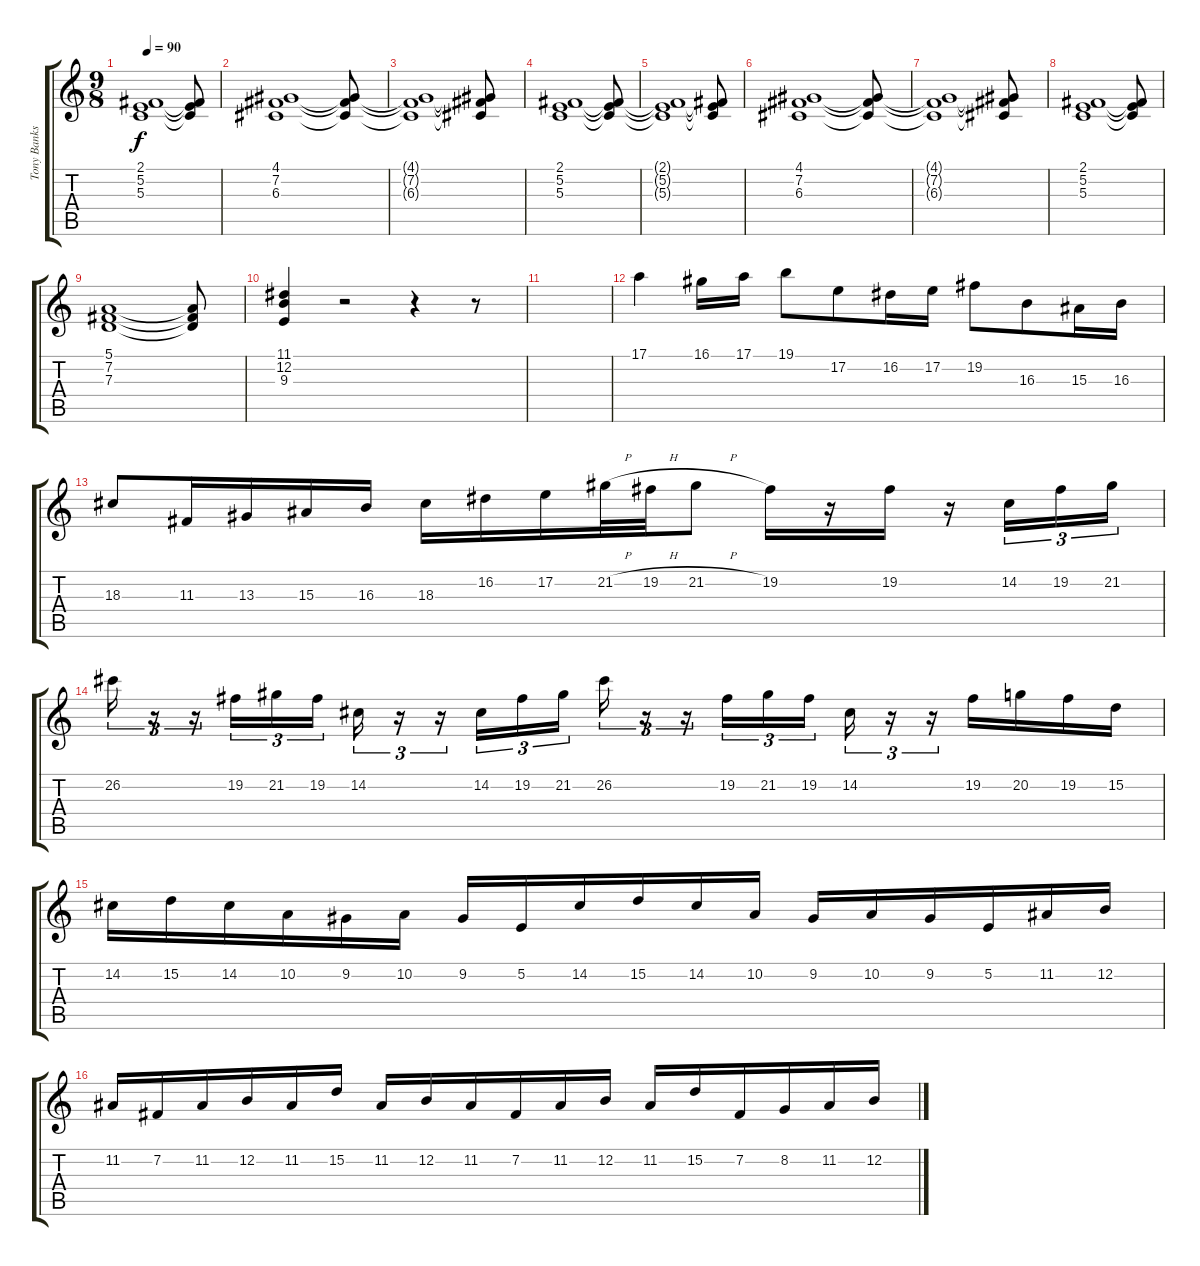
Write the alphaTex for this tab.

\track ("Tony Banks (organ)" "Tony Banks") {instrument drawbarorgan}
\staff {score tabs}
\tuning (E4 B3 G3 D3 A2 E2) {hide}
\ts (9 8)
\tempo 90
\clef g2
\ks c
(2.1{t} 5.2{t} 5.3{t}).1{dy f} (2.1{t} 5.2{t} 5.3{t}).8 |
(4.1 7.2 6.3).1 (4.1{t} 7.2{t} 6.3{t}).8 |
(4.1{t} 7.2{t} 6.3{t}).1 (4.1{t} 7.2{t} 6.3{t}).8 |
(2.1 5.2 5.3).1 (2.1{t} 5.2{t} 5.3{t}).8 |
(2.1{t} 5.2{t} 5.3{t}).1 (2.1{t} 5.2{t} 5.3{t}).8 |
(4.1 7.2 6.3).1 (4.1{t} 7.2{t} 6.3{t}).8 |
(4.1{t} 7.2{t} 6.3{t}).1 (4.1{t} 7.2{t} 6.3{t}).8 |
(2.1 5.2 5.3).1 (2.1{t} 5.2{t} 5.3{t}).8 |
(5.1 7.2 7.3).1 (5.1{t} 7.2{t} 7.3{t}).8 |
(11.1 12.2 9.3).4 r.2 r.4 r.8 |
|
17.1.4 16.1.16 17.1.16 19.1.8 17.2.8 16.2.16 17.2.16 19.2.8 16.3.8 15.3.16 16.3.16 |
18.3.8 11.3.16 13.3.16 15.3.16 16.3.16 18.3.16 16.2.16 17.2.16 21.2{h}.32 19.2{h}.32 21.2{h}.8 19.2.16 r.16 19.2.16 r.16 14.2.16{tu (3 2)} 19.2.16{tu (3 2)} 21.2.16{tu (3 2)} |
26.2.16{tu (3 2)} r.16{tu (3 2)} r.16{tu (3 2)} 19.2.16{tu (3 2)} 21.2.16{tu (3 2)} 19.2.16{tu (3 2)} 14.2.16{tu (3 2)} r.16{tu (3 2)} r.16{tu (3 2)} 14.2.16{tu (3 2)} 19.2.16{tu (3 2)} 21.2.16{tu (3 2)} 26.2.16{tu (3 2)} r.16{tu (3 2)} r.16{tu (3 2)} 19.2.16{tu (3 2)} 21.2.16{tu (3 2)} 19.2.16{tu (3 2)} 14.2.16{tu (3 2)} r.16{tu (3 2)} r.16{tu (3 2)} 19.2.16 20.2.16 19.2.16 15.2.16 |
14.2.16 15.2.16 14.2.16 10.2.16 9.2.16 10.2.16 9.2.16 5.2.16 14.2.16 15.2.16 14.2.16 10.2.16 9.2.16 10.2.16 9.2.16 5.2.16 11.2.16 12.2.16 |
11.2.16 7.2.16 11.2.16 12.2.16 11.2.16 15.2.16 11.2.16 12.2.16 11.2.16 7.2.16 11.2.16 12.2.16 11.2.16 15.2.16 7.2.16 8.2.16 11.2.16 12.2.16
